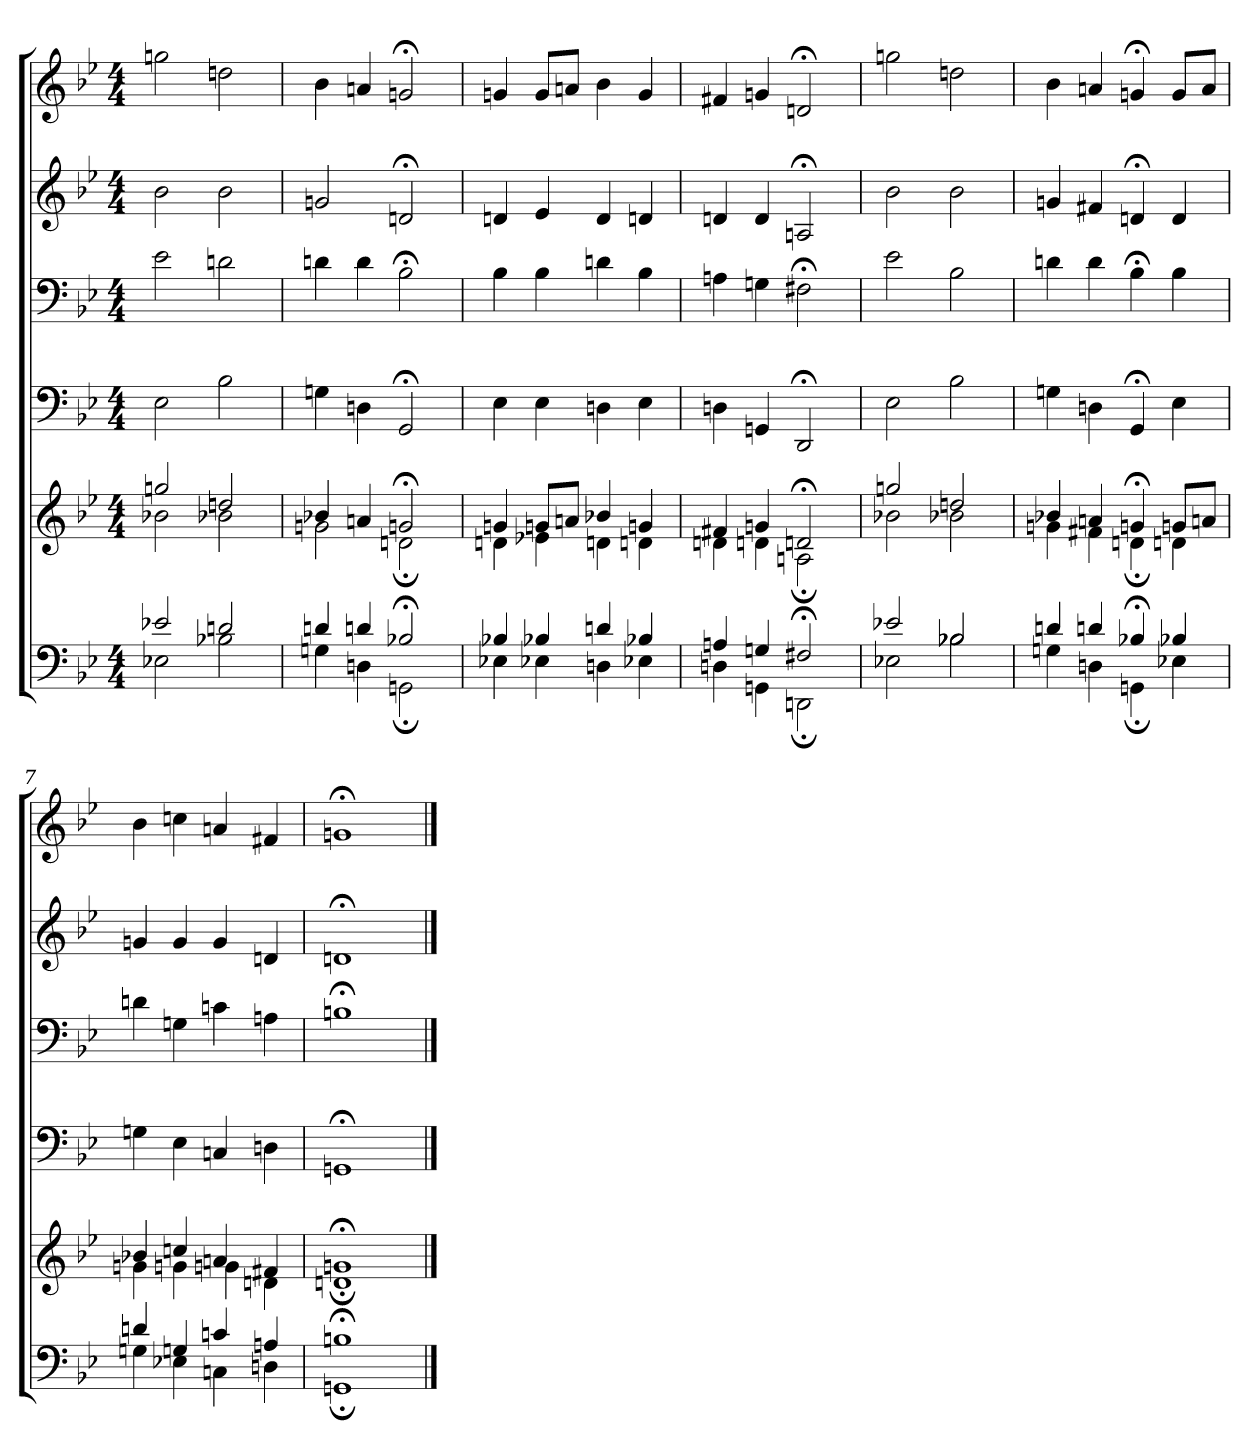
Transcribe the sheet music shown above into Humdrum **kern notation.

**kern	**kern	**kern	**kern	**kern	**kern
*part6	*part5	*part4	*part3	*part2	*part1
*staff6	*staff5	*staff4	*staff3	*staff2	*staff1
*clefF4	*clefG2	*clefF4	*clefF4	*clefG2	*clefG2
*k[b-e-]	*k[b-e-]	*k[b-e-]	*k[b-e-]	*k[b-e-]	*k[b-e-]
*M4/4	*M4/4	*M4/4	*M4/4	*M4/4	*M4/4
=1	=1	=1	=1	=1	=1
*^	*^	*	*	*	*
2e-X/	2E-X\	2ggn/	2b-X\	2E-\	2e-\	2b-\	2ggn\
2dn/	2B-X\	2ddn/	2b-X\	2B-\	2dn\	2b-\	2ddn\
=2	=2	=2	=2	=2	=2	=2	=2
4dn/	4Gn\	4b-X/	2gn\	4Gn\	4dn\	2gn/	4b-\
4dn/	4Dn\	4an/	.	4Dn\	4d\	.	4an/
2B-X;/	2GGn;\	2gn;/	2dn;\	2GG;/	2B-;\	2dn;/	2gn;/
=3	=3	=3	=3	=3	=3	=3	=3
4B-X/	4E-X\	4gn/	4dn\	4E-\	4B-\	4dn/	4gn/
4B-X/	4E-X\	8gn/L	4e-X\	4E-\	4B-\	4e-/	8g/L
.	.	8an/J	.	.	.	.	8an/J
4dn/	4Dn\	4b-X/	4dn\	4Dn\	4dn\	4d/	4b-\
4B-X/	4E-X\	4gn/	4dn\	4E-\	4B-\	4dn/	4g/
=4	=4	=4	=4	=4	=4	=4	=4
4An/	4Dn\	4f#X/	4dn\	4Dn\	4An\	4dn/	4f#X/
4Gn/	4GGn\	4gn/	4dn\	4GGn/	4Gn\	4d/	4gn/
2F#X;/	2DDn;\	2dn;/	2An;\	2DD;/	2F#X;\	2An;/	2dn;/
=5	=5	=5	=5	=5	=5	=5	=5
2e-X/	2E-X\	2ggn/	2b-X\	2E-\	2e-\	2b-\	2ggn\
2B-X/	2B-X\	2ddn/	2b-X\	2B-\	2B-\	2b-\	2ddn\
=6	=6	=6	=6	=6	=6	=6	=6
4dn/	4Gn\	4b-X/	4gn\	4Gn\	4dn\	4gn/	4b-\
4dn/	4Dn\	4an/	4f#X\	4Dn\	4d\	4f#X/	4an/
4B-X;/	4GGn;\	4gn;/	4dn;\	4GG;/	4B-;\	4dn;/	4gn;/
4B-X/	4E-X\	8gn/L	4dn\	4E-\	4B-\	4d/	8g/L
.	.	8an/J	.	.	.	.	8a/J
!!LO:PB:g=z
=7	=7	=7	=7	=7	=7	=7	=7
4dn/	4Gn\	4b-X/	4gn\	4Gn\	4dn\	4gn/	4b-\
4Gn/	4E-X\	4ccn/	4gn\	4E-\	4Gn\	4g/	4ccn\
4cn/	4Cn\	4an/	4gn\	4Cn/	4cn\	4g/	4an/
4An/	4Dn\	4f#X/	4dn\	4Dn\	4An\	4dn/	4f#X/
=8	=8	=8	=8	=8	=8	=8	=8
1Bn;	1GGn;	1gn;	1dn;	1GGn;	1Bn;	1dn;	1gn;
*v	*v	*	*	*	*	*	*
*	*v	*v	*	*	*	*
==	==	==	==	==	==
*-	*-	*-	*-	*-	*-
